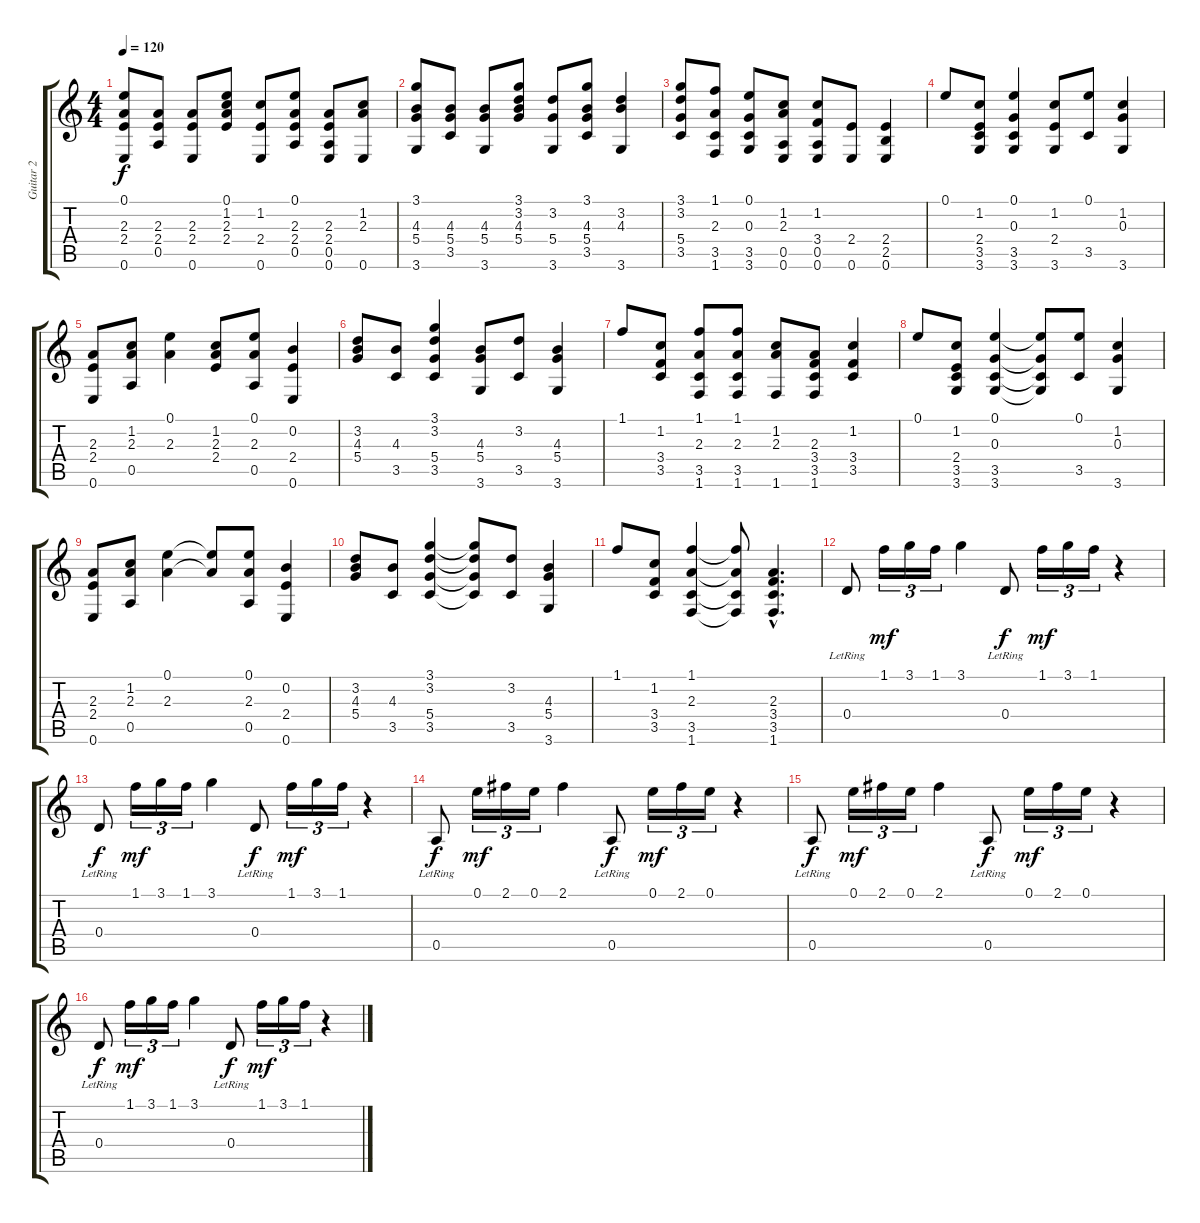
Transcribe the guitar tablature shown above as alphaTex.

\track ("Guitar 2" "Guitar 2") {instrument acousticguitarnylon}
\staff {score tabs}
\tuning (E4 B3 G3 D3 A2 E2) {hide}
\ts (4 4)
\tempo 120
\clef g2
\ks c
(0.1 2.3 2.4 0.6).8{dy f} (2.3 2.4 0.5).8 (2.3 2.4 0.6).8 (0.1 1.2 2.3 2.4).8 (1.2 2.4 0.6).8 (0.1 2.3 2.4 0.5).8 (2.3 2.4 0.5 0.6).8 (1.2 2.3 0.6).8 |
(3.1 4.3 5.4 3.6).8 (4.3 5.4 3.5).8 (4.3 5.4 3.6).8 (3.1 3.2 4.3 5.4).8 (3.2 5.4 3.6).8 (3.1 4.3 5.4 3.5).8 (3.2 4.3 3.6).4 |
(3.1 3.2 5.4 3.5).8 (1.1 2.3 3.5 1.6).8 (0.1 0.3 3.5 3.6).8 (1.2 2.3 0.5 0.6).8 (1.2 3.4 0.5 0.6).8 (2.4 0.6).8 (2.4 2.5 0.6).4 |
0.1.8 (1.2 2.4 3.5 3.6).8 (0.1 0.3 3.5 3.6).4 (1.2 2.4 3.6).8 (0.1 3.5).8 (1.2 0.3 3.6).4 |
(2.3 2.4 0.6).8 (1.2 2.3 0.5).8 (0.1 2.3).4 (1.2 2.3 2.4).8 (0.1 2.3 0.5).8 (0.2 2.4 0.6).4 |
(3.2 4.3 5.4).8 (4.3 3.5).8 (3.1 3.2 5.4 3.5).4 (4.3 5.4 3.6).8 (3.2 3.5).8 (4.3 5.4 3.6).4 |
1.1.8 (1.2 3.4 3.5).8 (1.1 2.3 3.5 1.6).8 (1.1 2.3 3.5 1.6).8 (1.2 2.3 1.6).8 (2.3 3.4 3.5 1.6).8 (1.2 3.4 3.5).4 |
0.1.8 (1.2 2.4 3.5 3.6).8 (0.1 0.3 3.5 3.6).4 (0.1{t} 0.3{t} 3.5{t} 3.6{t}).8 (0.1 3.5).8 (1.2 0.3 3.6).4 |
(2.3 2.4 0.6).8 (1.2 2.3 0.5).8 (0.1 2.3).4 (0.1{t} 2.3{t}).8 (0.1 2.3 0.5).8 (0.2 2.4 0.6).4 |
(3.2 4.3 5.4).8 (4.3 3.5).8 (3.1 3.2 5.4 3.5).4 (3.1{t} 3.2{t} 5.4{t} 3.5{t}).8 (3.2 3.5).8 (4.3 5.4 3.6).4 |
1.1.8 (1.2 3.4 3.5).8 (1.1 2.3 3.5 1.6).4 (1.1{t} 2.3{t} 3.5{t} 1.6{t}).8 (2.3{hac} 3.4{hac} 3.5{hac} 1.6{hac}).4{d} |
0.4{lr}.8 1.1.16{tu (3 2) dy mf} 3.1.16{tu (3 2)} 1.1.16{tu (3 2)} 3.1.4 0.4{lr}.8{dy f} 1.1.16{tu (3 2) dy mf} 3.1.16{tu (3 2)} 1.1.16{tu (3 2)} r.4 |
0.4{lr}.8{dy f} 1.1.16{tu (3 2) dy mf} 3.1.16{tu (3 2)} 1.1.16{tu (3 2)} 3.1.4 0.4{lr}.8{dy f} 1.1.16{tu (3 2) dy mf} 3.1.16{tu (3 2)} 1.1.16{tu (3 2)} r.4 |
0.5{lr}.8{dy f} 0.1.16{tu (3 2) dy mf} 2.1.16{tu (3 2)} 0.1.16{tu (3 2)} 2.1.4 0.5{lr}.8{dy f} 0.1.16{tu (3 2) dy mf} 2.1.16{tu (3 2)} 0.1.16{tu (3 2)} r.4 |
0.5{lr}.8{dy f} 0.1.16{tu (3 2) dy mf} 2.1.16{tu (3 2)} 0.1.16{tu (3 2)} 2.1.4 0.5{lr}.8{dy f} 0.1.16{tu (3 2) dy mf} 2.1.16{tu (3 2)} 0.1.16{tu (3 2)} r.4 |
0.4{lr}.8{dy f} 1.1.16{tu (3 2) dy mf} 3.1.16{tu (3 2)} 1.1.16{tu (3 2)} 3.1.4 0.4{lr}.8{dy f} 1.1.16{tu (3 2) dy mf} 3.1.16{tu (3 2)} 1.1.16{tu (3 2)} r.4
